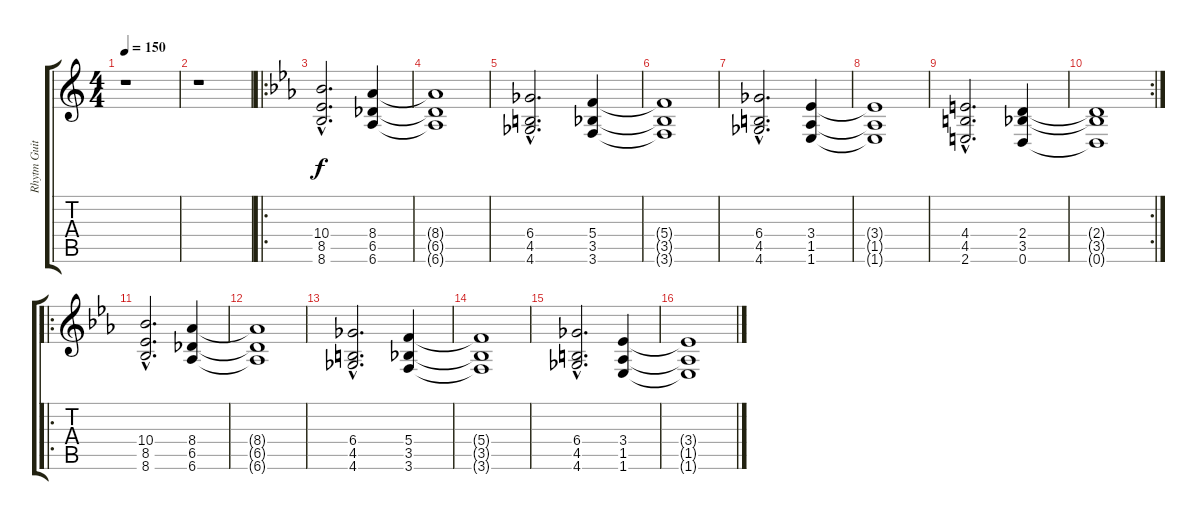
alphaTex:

\track ("Rhytm Guitar" "Rhytm Guit") {instrument distortionguitar}
\staff {score tabs}
\tuning (D4 A3 F3 C3 G2 D2) {hide}
\ts (4 4)
\tempo 150
\clef g2
\ks aminor
r.1{dy f} |
r.1 |
\ro
\ks cminor
(10.4{hac} 8.5{hac} 8.6{hac}).2{d} (8.4 6.5 6.6).4 |
(8.4{t} 6.5{t} 6.6{t}).1 |
(6.4{hac} 4.5{hac} 4.6{hac}).2{d} (5.4 3.5 3.6).4 |
(5.4{t} 3.5{t} 3.6{t}).1 |
(6.4{hac} 4.5{hac} 4.6{hac}).2{d} (3.4 1.5 1.6).4 |
(3.4{t} 1.5{t} 1.6{t}).1 |
(4.4{hac} 4.5{hac} 2.6{hac}).2{d} (2.4 3.5 0.6).4 |
\rc 2
(2.4{t} 3.5{t} 0.6{t}).1 |
\ro
(10.4{hac} 8.5{hac} 8.6{hac}).2{d} (8.4 6.5 6.6).4 |
(8.4{t} 6.5{t} 6.6{t}).1 |
(6.4{hac} 4.5{hac} 4.6{hac}).2{d} (5.4 3.5 3.6).4 |
(5.4{t} 3.5{t} 3.6{t}).1 |
(6.4{hac} 4.5{hac} 4.6{hac}).2{d} (3.4 1.5 1.6).4 |
(3.4{t} 1.5{t} 1.6{t}).1
